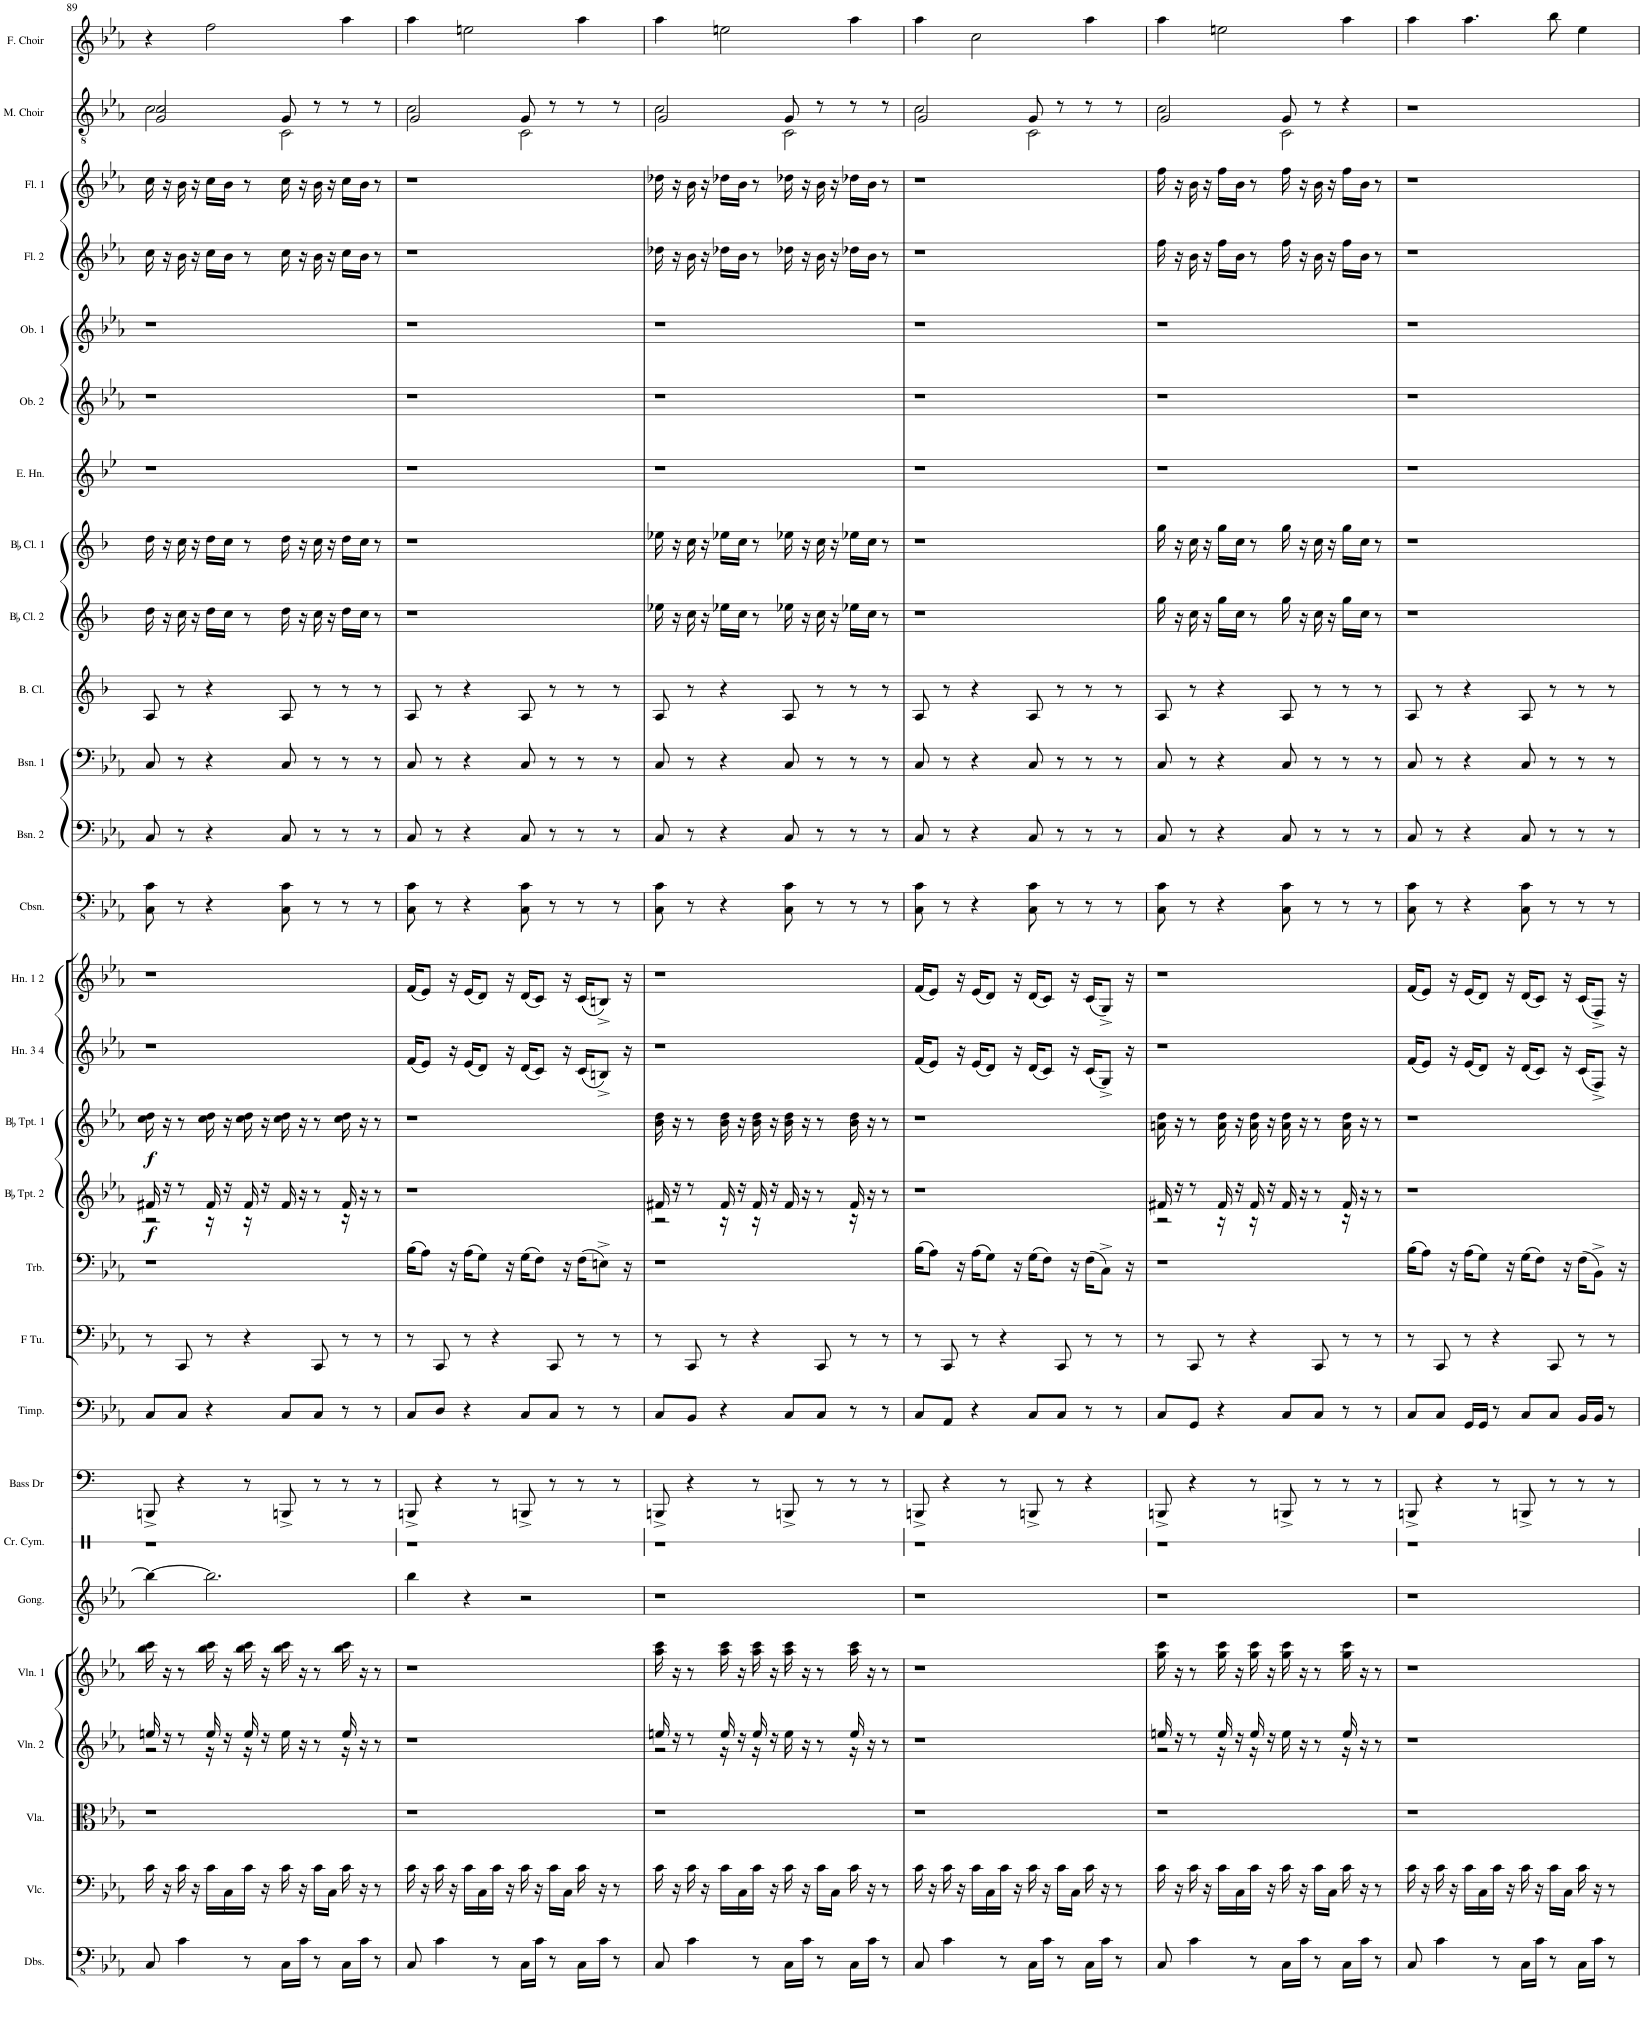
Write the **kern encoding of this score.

**kern	**kern	**kern	**kern	**kern	**kern	**kern	**kern	**kern	**kern	**kern	**kern	**dynam	**kern	**dynam	**kern	**kern	**kern	**kern	**kern	**kern	**kern	**kern	**kern	**kern	**kern	**kern	**kern	**kern	**kern
*part28	*part27	*part26	*part25	*part24	*part23	*part22	*part21	*part20	*part19	*part18	*part17	*part17	*part16	*part16	*part15	*part14	*part13	*part12	*part11	*part10	*part9	*part8	*part7	*part6	*part5	*part4	*part3	*part2	*part1
*staff28	*staff27	*staff26	*staff25	*staff24	*staff23	*staff22	*staff21	*staff20	*staff19	*staff18	*staff17	*staff17	*staff16	*staff16	*staff15	*staff14	*staff13	*staff12	*staff11	*staff10	*staff9	*staff8	*staff7	*staff6	*staff5	*staff4	*staff3	*staff2	*staff1
*I"Double Basses	*I"Violoncello	*I"Viola	*I"Violin 2	*I"Violin 1	*I"Gong	*I"Crash Cymbal	*I"Bass Drum	*I"Timpani	*I"Tuba	*I"Trombone	*I"BaccidentalFlat Trumpet 2	*	*I"BaccidentalFlat Trumpet 1	*	*I"Horn 3 4	*I"Horn 1 2	*I"Contrabassoon	*I"Bassoon 2	*I"Bassoon 1	*I"Bass Clarinet	*I"BaccidentalFlat Clarinet 2	*I"BaccidentalFlat Clarinet 1	*I"English Horn	*I"Oboe 2	*I"Oboe 1	*I"Flute 2	*I"Flute 1	*I"Male Choir.	*I"Female Choir.
*I'Dbs.	*I'Vlc.	*I'Vla.	*I'Vln. 2	*I'Vln. 1	*I'Gong.	*I'Cr. Cym.	*I'Bass Dr	*I'Timp.	*	*I'Trb.	*I'BaccidentalFlat Tpt. 2	*	*I'BaccidentalFlat Tpt. 1	*	*I'Hn. 3 4	*I'Hn. 1 2	*I'Cbsn.	*I'Bsn. 2	*I'Bsn. 1	*I'B. Cl.	*I'BaccidentalFlat Cl. 2	*I'BaccidentalFlat Cl. 1	*I'E. Hn.	*I'Ob. 2	*I'Ob. 1	*I'Fl. 2	*I'Fl. 1	*I'M. Choir	*I'F. Choir
!!LO:PB:g=z
*clefFv4	*clefF4	*clefC3	*clefG2	*clefG2	*clefG2	*clefX	*clefF4	*clefF4	*clefF4	*clefF4	*clefG2	*	*clefG2	*	*clefG2	*clefG2	*clefFv4	*clefF4	*clefF4	*clefG2	*clefG2	*clefG2	*clefG2	*clefG2	*clefG2	*clefG2	*clefG2	*clefGv2	*clefG2
*	*	*	*	*	*	*	*	*	*	*	*Trd1c2	*	*Trd1c2	*	*Trd4c7	*Trd4c7	*Trd7c12	*	*	*Trd8c14	*Trd1c2	*Trd1c2	*Trd4c7	*	*	*	*	*	*
*k[b-e-a-]	*k[b-e-a-]	*k[b-e-a-]	*k[b-e-a-]	*k[b-e-a-]	*k[b-e-a-]	*k[]	*k[]	*k[b-e-a-]	*k[b-e-a-]	*k[b-e-a-]	*k[b-e-a-]	*	*k[b-e-a-]	*	*k[b-e-a-]	*k[b-e-a-]	*k[b-e-a-]	*k[b-e-a-]	*k[b-e-a-]	*k[b-]	*k[b-]	*k[b-]	*k[b-e-]	*k[b-e-a-]	*k[b-e-a-]	*k[b-e-a-]	*k[b-e-a-]	*k[b-e-a-]	*k[b-e-a-]
=89	=89	=89	=89	=89	=89	=89	=89	=89	=89	=89	=89	=89	=89	=89	=89	=89	=89	=89	=89	=89	=89	=89	=89	=89	=89	=89	=89	=89	=89
*	*	*	*^	*	*	*	*	*	*	*	*^	*	*	*	*	*	*	*	*	*	*	*	*	*	*	*	*	*^	*
!	!	!	!	!	!	!	!	!	!	!	!	!	!	!LO:DY:b	!	!LO:DY:b	!	!	!	!	!	!	!	!	!	!	!	!	!	!	!	!
8CC/	16c\	1r	16een/	2r	16bb-\ 16ccc\	4bb-\_	1r	8BBBn^/	8C/L	8r	1r	16f#X/	2r	f	16cc\ 16dd\	f	1r	1r	8CC\ 8C\	8C/	8C/	8A/	16dd\	16dd\	1r	1r	1r	16cc\	16cc\	2G/ 2c/	2c\	4r
.	16r	.	16r	.	16r	.	.	.	.	.	.	16r	.	.	16r	.	.	.	.	.	.	.	16r	16r	.	.	.	16r	16r	.	.	.
4C\	16c\	.	8r	.	8r	.	.	4r	8C/J	8CC/	.	8r	.	.	8r	.	.	.	8r	8r	8r	8r	16cc\	16cc\	.	.	.	16b-\	16b-\	.	.	.
.	16r	.	.	.	.	.	.	.	.	.	.	.	.	.	.	.	.	.	.	.	.	.	16r	16r	.	.	.	16r	16r	.	.	.
.	16c\LL	.	16ee/	.	16bb-\ 16ccc\	2.bb-\]	.	.	4r	8r	.	16f#/	.	.	16cc\ 16dd\	.	.	.	4r	4r	4r	4r	16dd\LL	16dd\LL	.	.	.	16cc\LL	16cc\LL	.	.	2ff\
.	16C\	.	16r	.	16r	.	.	.	.	.	.	16r	.	.	16r	.	.	.	.	.	.	.	16cc\JJ	16cc\JJ	.	.	.	16b-\JJ	16b-\JJ	.	.	.
8r	16c\JJ	.	16ee/	.	16bb-\ 16ccc\	.	.	8r	.	4r	.	16f#/	.	.	16cc\ 16dd\	.	.	.	.	.	.	.	8r	8r	.	.	.	8r	8r	.	.	.
.	16r	.	16r	.	16r	.	.	.	.	.	.	16r	.	.	16r	.	.	.	.	.	.	.	.	.	.	.	.	.	.	.	.	.
16CC\LL	16c\	.	16ee\	16r	16bb-\ 16ccc\	.	.	8BBBn^/	8C/L	.	.	16f#/	16r	.	16cc\ 16dd\	.	.	.	8CC\ 8C\	8C/	8C/	8A/	16dd\	16dd\	.	.	.	16cc\	16cc\	8G/	2C\	.
16C\JJ	16r	.	16r	16r	16r	.	.	.	.	.	.	16r	16r	.	16r	.	.	.	.	.	.	.	16r	16r	.	.	.	16r	16r	.	.	.
8r	16c\LL	.	8r	8ryy	8r	.	.	8r	8C/J	8CC/	.	8r	8ryy	.	8r	.	.	.	8r	8r	8r	8r	16cc\	16cc\	.	.	.	16b-\	16b-\	8r	.	.
.	16C\JJ	.	.	.	.	.	.	.	.	.	.	.	.	.	.	.	.	.	.	.	.	.	16r	16r	.	.	.	16r	16r	.	.	.
16CC\LL	16c\	.	16ee/	16r	16bb-\ 16ccc\	.	.	8r	8r	8r	.	16f#/	16r	.	16cc\ 16dd\	.	.	.	8r	8r	8r	8r	16dd\LL	16dd\LL	.	.	.	16cc\LL	16cc\LL	8r	.	4aa-\
16C\JJ	16r	.	16r	8.ryy	16r	.	.	.	.	.	.	16r	8.ryy	.	16r	.	.	.	.	.	.	.	16cc\JJ	16cc\JJ	.	.	.	16b-\JJ	16b-\JJ	.	.	.
8r	8r	.	8r	.	8r	.	.	8r	8r	8r	.	8r	.	.	8r	.	.	.	8r	8r	8r	8r	8r	8r	.	.	.	8r	8r	8r	.	.
*	*	*	*v	*v	*	*	*	*	*	*	*	*v	*v	*	*	*	*	*	*	*	*	*	*	*	*	*	*	*	*	*	*	*
=90	=90	=90	=90	=90	=90	=90	=90	=90	=90	=90	=90	=90	=90	=90	=90	=90	=90	=90	=90	=90	=90	=90	=90	=90	=90	=90	=90	=90	=90	=90
8CC/	16c\	1r	1r	1r	4bb-\	1r	8BBBn^/	8C/L	8r	(16B-\KL	1r	.	1r	.	(16f/KL	(16f/KL	8CC\ 8C\	8C/	8C/	8A/	1r	1r	1r	1r	1r	1r	1r	2G/	2c\	4aa-\
.	16r	.	.	.	.	.	.	.	.	8A-\J)	.	.	.	.	8e-/J)	8e-/J)	.	.	.	.	.	.	.	.	.	.	.	.	.	.
4C\	16c\	.	.	.	.	.	4r	8D/J	8CC/	.	.	.	.	.	.	.	8r	8r	8r	8r	.	.	.	.	.	.	.	.	.	.
.	16r	.	.	.	.	.	.	.	.	16r	.	.	.	.	16r	16r	.	.	.	.	.	.	.	.	.	.	.	.	.	.
.	16c\LL	.	.	.	4r	.	.	4r	8r	(16A-\KL	.	.	.	.	(16e-/KL	(16e-/KL	4r	4r	4r	4r	.	.	.	.	.	.	.	.	.	2een\
.	16C\	.	.	.	.	.	.	.	.	8G\J)	.	.	.	.	8d/J)	8d/J)	.	.	.	.	.	.	.	.	.	.	.	.	.	.
8r	16c\JJ	.	.	.	.	.	8r	.	4r	.	.	.	.	.	.	.	.	.	.	.	.	.	.	.	.	.	.	.	.	.
.	16r	.	.	.	.	.	.	.	.	16r	.	.	.	.	16r	16r	.	.	.	.	.	.	.	.	.	.	.	.	.	.
16CC\LL	16c\	.	.	.	2r	.	8BBBn^/	8C/L	.	(16G\KL	.	.	.	.	(16d/KL	(16d/KL	8CC\ 8C\	8C/	8C/	8A/	.	.	.	.	.	.	.	8G/	2C\	.
16C\JJ	16r	.	.	.	.	.	.	.	.	8F\J)	.	.	.	.	8c/J)	8c/J)	.	.	.	.	.	.	.	.	.	.	.	.	.	.
8r	16c\LL	.	.	.	.	.	8r	8C/J	8CC/	.	.	.	.	.	.	.	8r	8r	8r	8r	.	.	.	.	.	.	.	8r	.	.
.	16C\JJ	.	.	.	.	.	.	.	.	16r	.	.	.	.	16r	16r	.	.	.	.	.	.	.	.	.	.	.	.	.	.
16CC\LL	16c\	.	.	.	.	.	8r	8r	8r	(16F\KL	.	.	.	.	(16c/KL	(16c/KL	8r	8r	8r	8r	.	.	.	.	.	.	.	8r	.	4aa-\
16C\JJ	16r	.	.	.	.	.	.	.	.	8En^\J)	.	.	.	.	8Bn^/J)	8Bn^/J)	.	.	.	.	.	.	.	.	.	.	.	.	.	.
8r	8r	.	.	.	.	.	8r	8r	8r	.	.	.	.	.	.	.	8r	8r	8r	8r	.	.	.	.	.	.	.	8r	.	.
.	.	.	.	.	.	.	.	.	.	16r	.	.	.	.	16r	16r	.	.	.	.	.	.	.	.	.	.	.	.	.	.
=91	=91	=91	=91	=91	=91	=91	=91	=91	=91	=91	=91	=91	=91	=91	=91	=91	=91	=91	=91	=91	=91	=91	=91	=91	=91	=91	=91	=91	=91	=91
*	*	*	*^	*	*	*	*	*	*	*	*^	*	*	*	*	*	*	*	*	*	*	*	*	*	*	*	*	*	*	*
8CC/	16c\	1r	16een/	2r	16aa-\ 16ccc\	1r	1r	8BBBn^/	8C/L	8r	1r	16f#X/	2r	.	16b-\ 16dd\	.	1r	1r	8CC\ 8C\	8C/	8C/	8A/	16ee-X\	16ee-X\	1r	1r	1r	16dd-X\	16dd-X\	2G/	2c\	4aa-\
.	16r	.	16r	.	16r	.	.	.	.	.	.	16r	.	.	16r	.	.	.	.	.	.	.	16r	16r	.	.	.	16r	16r	.	.	.
4C\	16c\	.	8r	.	8r	.	.	4r	8BB-/J	8CC/	.	8r	.	.	8r	.	.	.	8r	8r	8r	8r	16cc\	16cc\	.	.	.	16b-\	16b-\	.	.	.
.	16r	.	.	.	.	.	.	.	.	.	.	.	.	.	.	.	.	.	.	.	.	.	16r	16r	.	.	.	16r	16r	.	.	.
.	16c\LL	.	16ee/	.	16aa-\ 16ccc\	.	.	.	4r	8r	.	16f#/	.	.	16b-\ 16dd\	.	.	.	4r	4r	4r	4r	16ee-X\LL	16ee-X\LL	.	.	.	16dd-X\LL	16dd-X\LL	.	.	2een\
.	16C\	.	16r	.	16r	.	.	.	.	.	.	16r	.	.	16r	.	.	.	.	.	.	.	16cc\JJ	16cc\JJ	.	.	.	16b-\JJ	16b-\JJ	.	.	.
8r	16c\JJ	.	16ee/	.	16aa-\ 16ccc\	.	.	8r	.	4r	.	16f#/	.	.	16b-\ 16dd\	.	.	.	.	.	.	.	8r	8r	.	.	.	8r	8r	.	.	.
.	16r	.	16r	.	16r	.	.	.	.	.	.	16r	.	.	16r	.	.	.	.	.	.	.	.	.	.	.	.	.	.	.	.	.
16CC\LL	16c\	.	16ee\	16r	16aa-\ 16ccc\	.	.	8BBBn^/	8C/L	.	.	16f#/	16r	.	16b-\ 16dd\	.	.	.	8CC\ 8C\	8C/	8C/	8A/	16ee-X\	16ee-X\	.	.	.	16dd-X\	16dd-X\	8G/	2C\	.
16C\JJ	16r	.	16r	16r	16r	.	.	.	.	.	.	16r	16r	.	16r	.	.	.	.	.	.	.	16r	16r	.	.	.	16r	16r	.	.	.
8r	16c\LL	.	8r	8ryy	8r	.	.	8r	8C/J	8CC/	.	8r	8ryy	.	8r	.	.	.	8r	8r	8r	8r	16cc\	16cc\	.	.	.	16b-\	16b-\	8r	.	.
.	16C\JJ	.	.	.	.	.	.	.	.	.	.	.	.	.	.	.	.	.	.	.	.	.	16r	16r	.	.	.	16r	16r	.	.	.
16CC\LL	16c\	.	16ee/	16r	16aa-\ 16ccc\	.	.	8r	8r	8r	.	16f#/	16r	.	16b-\ 16dd\	.	.	.	8r	8r	8r	8r	16ee-X\LL	16ee-X\LL	.	.	.	16dd-X\LL	16dd-X\LL	8r	.	4aa-\
16C\JJ	16r	.	16r	8.ryy	16r	.	.	.	.	.	.	16r	8.ryy	.	16r	.	.	.	.	.	.	.	16cc\JJ	16cc\JJ	.	.	.	16b-\JJ	16b-\JJ	.	.	.
8r	8r	.	8r	.	8r	.	.	8r	8r	8r	.	8r	.	.	8r	.	.	.	8r	8r	8r	8r	8r	8r	.	.	.	8r	8r	8r	.	.
*	*	*	*v	*v	*	*	*	*	*	*	*	*v	*v	*	*	*	*	*	*	*	*	*	*	*	*	*	*	*	*	*	*	*
=92	=92	=92	=92	=92	=92	=92	=92	=92	=92	=92	=92	=92	=92	=92	=92	=92	=92	=92	=92	=92	=92	=92	=92	=92	=92	=92	=92	=92	=92	=92
8CC/	16c\	1r	1r	1r	1r	1r	8BBBn^/	8C/L	8r	(16B-\KL	1r	.	1r	.	(16f/KL	(16f/KL	8CC\ 8C\	8C/	8C/	8A/	1r	1r	1r	1r	1r	1r	1r	2G/	2c\	4aa-\
.	16r	.	.	.	.	.	.	.	.	8A-\J)	.	.	.	.	8e-/J)	8e-/J)	.	.	.	.	.	.	.	.	.	.	.	.	.	.
4C\	16c\	.	.	.	.	.	4r	8AA-/J	8CC/	.	.	.	.	.	.	.	8r	8r	8r	8r	.	.	.	.	.	.	.	.	.	.
.	16r	.	.	.	.	.	.	.	.	16r	.	.	.	.	16r	16r	.	.	.	.	.	.	.	.	.	.	.	.	.	.
.	16c\LL	.	.	.	.	.	.	4r	8r	(16A-\KL	.	.	.	.	(16e-/KL	(16e-/KL	4r	4r	4r	4r	.	.	.	.	.	.	.	.	.	2cc\
.	16C\	.	.	.	.	.	.	.	.	8G\J)	.	.	.	.	8d/J)	8d/J)	.	.	.	.	.	.	.	.	.	.	.	.	.	.
8r	16c\JJ	.	.	.	.	.	8r	.	4r	.	.	.	.	.	.	.	.	.	.	.	.	.	.	.	.	.	.	.	.	.
.	16r	.	.	.	.	.	.	.	.	16r	.	.	.	.	16r	16r	.	.	.	.	.	.	.	.	.	.	.	.	.	.
16CC\LL	16c\	.	.	.	.	.	8BBBn^/	8C/L	.	(16G\KL	.	.	.	.	(16d/KL	(16d/KL	8CC\ 8C\	8C/	8C/	8A/	.	.	.	.	.	.	.	8G/	2C\	.
16C\JJ	16r	.	.	.	.	.	.	.	.	8F\J)	.	.	.	.	8c/J)	8c/J)	.	.	.	.	.	.	.	.	.	.	.	.	.	.
8r	16c\LL	.	.	.	.	.	8r	8C/J	8CC/	.	.	.	.	.	.	.	8r	8r	8r	8r	.	.	.	.	.	.	.	8r	.	.
.	16C\JJ	.	.	.	.	.	.	.	.	16r	.	.	.	.	16r	16r	.	.	.	.	.	.	.	.	.	.	.	.	.	.
16CC\LL	16c\	.	.	.	.	.	4r	8r	8r	(16F\KL	.	.	.	.	(16c/KL	(16c/KL	8r	8r	8r	8r	.	.	.	.	.	.	.	8r	.	4aa-\
16C\JJ	16r	.	.	.	.	.	.	.	.	8C^\J)	.	.	.	.	8G^/J)	8G^/J)	.	.	.	.	.	.	.	.	.	.	.	.	.	.
8r	8r	.	.	.	.	.	.	8r	8r	.	.	.	.	.	.	.	8r	8r	8r	8r	.	.	.	.	.	.	.	8r	.	.
.	.	.	.	.	.	.	.	.	.	16r	.	.	.	.	16r	16r	.	.	.	.	.	.	.	.	.	.	.	.	.	.
=93	=93	=93	=93	=93	=93	=93	=93	=93	=93	=93	=93	=93	=93	=93	=93	=93	=93	=93	=93	=93	=93	=93	=93	=93	=93	=93	=93	=93	=93	=93
*	*	*	*^	*	*	*	*	*	*	*	*^	*	*	*	*	*	*	*	*	*	*	*	*	*	*	*	*	*	*	*
8CC/	16c\	1r	16een/	2r	16gg\ 16ccc\	1r	1r	8BBBn^/	8C/L	8r	1r	16f#X/	2r	.	16an\ 16dd\	.	1r	1r	8CC\ 8C\	8C/	8C/	8A/	16gg\	16gg\	1r	1r	1r	16ff\	16ff\	2G/	2c\	4aa-\
.	16r	.	16r	.	16r	.	.	.	.	.	.	16r	.	.	16r	.	.	.	.	.	.	.	16r	16r	.	.	.	16r	16r	.	.	.
4C\	16c\	.	8r	.	8r	.	.	4r	8GG/J	8CC/	.	8r	.	.	8r	.	.	.	8r	8r	8r	8r	16cc\	16cc\	.	.	.	16b-\	16b-\	.	.	.
.	16r	.	.	.	.	.	.	.	.	.	.	.	.	.	.	.	.	.	.	.	.	.	16r	16r	.	.	.	16r	16r	.	.	.
.	16c\LL	.	16ee/	.	16gg\ 16ccc\	.	.	.	4r	8r	.	16f#/	.	.	16a\ 16dd\	.	.	.	4r	4r	4r	4r	16gg\LL	16gg\LL	.	.	.	16ff\LL	16ff\LL	.	.	2een\
.	16C\	.	16r	.	16r	.	.	.	.	.	.	16r	.	.	16r	.	.	.	.	.	.	.	16cc\JJ	16cc\JJ	.	.	.	16b-\JJ	16b-\JJ	.	.	.
8r	16c\JJ	.	16ee/	.	16gg\ 16ccc\	.	.	8r	.	4r	.	16f#/	.	.	16a\ 16dd\	.	.	.	.	.	.	.	8r	8r	.	.	.	8r	8r	.	.	.
.	16r	.	16r	.	16r	.	.	.	.	.	.	16r	.	.	16r	.	.	.	.	.	.	.	.	.	.	.	.	.	.	.	.	.
16CC\LL	16c\	.	16ee\	16r	16gg\ 16ccc\	.	.	8BBBn^/	8C/L	.	.	16f#/	16r	.	16a\ 16dd\	.	.	.	8CC\ 8C\	8C/	8C/	8A/	16gg\	16gg\	.	.	.	16ff\	16ff\	8G/	2C\	.
16C\JJ	16r	.	16r	16r	16r	.	.	.	.	.	.	16r	16r	.	16r	.	.	.	.	.	.	.	16r	16r	.	.	.	16r	16r	.	.	.
8r	16c\LL	.	8r	8ryy	8r	.	.	8r	8C/J	8CC/	.	8r	8ryy	.	8r	.	.	.	8r	8r	8r	8r	16cc\	16cc\	.	.	.	16b-\	16b-\	8r	.	.
.	16C\JJ	.	.	.	.	.	.	.	.	.	.	.	.	.	.	.	.	.	.	.	.	.	16r	16r	.	.	.	16r	16r	.	.	.
16CC\LL	16c\	.	16ee/	16r	16gg\ 16ccc\	.	.	8r	8r	8r	.	16f#/	16r	.	16a\ 16dd\	.	.	.	8r	8r	8r	8r	16gg\LL	16gg\LL	.	.	.	16ff\LL	16ff\LL	4r	.	4aa-\
16C\JJ	16r	.	16r	8.ryy	16r	.	.	.	.	.	.	16r	8.ryy	.	16r	.	.	.	.	.	.	.	16cc\JJ	16cc\JJ	.	.	.	16b-\JJ	16b-\JJ	.	.	.
8r	8r	.	8r	.	8r	.	.	8r	8r	8r	.	8r	.	.	8r	.	.	.	8r	8r	8r	8r	8r	8r	.	.	.	8r	8r	.	.	.
*	*	*	*v	*v	*	*	*	*	*	*	*	*v	*v	*	*	*	*	*	*	*	*	*	*	*	*	*	*	*	*	*v	*v	*
=94	=94	=94	=94	=94	=94	=94	=94	=94	=94	=94	=94	=94	=94	=94	=94	=94	=94	=94	=94	=94	=94	=94	=94	=94	=94	=94	=94	=94	=94
8CC/	16c\	1r	1r	1r	1r	1r	8BBBn^/	8C/L	8r	(16B-\KL	1r	.	1r	.	(16f/KL	(16f/KL	8CC\ 8C\	8C/	8C/	8A/	1r	1r	1r	1r	1r	1r	1r	1r	4aa-\
.	16r	.	.	.	.	.	.	.	.	8A-\J)	.	.	.	.	8e-/J)	8e-/J)	.	.	.	.	.	.	.	.	.	.	.	.	.
4C\	16c\	.	.	.	.	.	4r	8C/J	8CC/	.	.	.	.	.	.	.	8r	8r	8r	8r	.	.	.	.	.	.	.	.	.
.	16r	.	.	.	.	.	.	.	.	16r	.	.	.	.	16r	16r	.	.	.	.	.	.	.	.	.	.	.	.	.
.	16c\LL	.	.	.	.	.	.	16GG/LL	8r	(16A-\KL	.	.	.	.	(16e-/KL	(16e-/KL	4r	4r	4r	4r	.	.	.	.	.	.	.	.	4.aa-\
.	16C\	.	.	.	.	.	.	16GG/JJ	.	8G\J)	.	.	.	.	8d/J)	8d/J)	.	.	.	.	.	.	.	.	.	.	.	.	.
8r	16c\JJ	.	.	.	.	.	8r	8r	4r	.	.	.	.	.	.	.	.	.	.	.	.	.	.	.	.	.	.	.	.
.	16r	.	.	.	.	.	.	.	.	16r	.	.	.	.	16r	16r	.	.	.	.	.	.	.	.	.	.	.	.	.
16CC\LL	16c\	.	.	.	.	.	8BBBn^/	8C/L	.	(16G\KL	.	.	.	.	(16d/KL	(16d/KL	8CC\ 8C\	8C/	8C/	8A/	.	.	.	.	.	.	.	.	.
16C\JJ	16r	.	.	.	.	.	.	.	.	8F\J)	.	.	.	.	8c/J)	8c/J)	.	.	.	.	.	.	.	.	.	.	.	.	.
8r	16c\LL	.	.	.	.	.	8r	8C/J	8CC/	.	.	.	.	.	.	.	8r	8r	8r	8r	.	.	.	.	.	.	.	.	8bb-\
.	16C\JJ	.	.	.	.	.	.	.	.	16r	.	.	.	.	16r	16r	.	.	.	.	.	.	.	.	.	.	.	.	.
16CC\LL	16c\	.	.	.	.	.	8r	16BB-/LL	8r	(16F\KL	.	.	.	.	(16c/KL	(16c/KL	8r	8r	8r	8r	.	.	.	.	.	.	.	.	4ee-\
16C\JJ	16r	.	.	.	.	.	.	16BB-/JJ	.	8BB-^\J)	.	.	.	.	8F^/J)	8F^/J)	.	.	.	.	.	.	.	.	.	.	.	.	.
8r	8r	.	.	.	.	.	8r	8r	8r	.	.	.	.	.	.	.	8r	8r	8r	8r	.	.	.	.	.	.	.	.	.
.	.	.	.	.	.	.	.	.	.	16r	.	.	.	.	16r	16r	.	.	.	.	.	.	.	.	.	.	.	.	.
=	=	=	=	=	=	=	=	=	=	=	=	=	=	=	=	=	=	=	=	=	=	=	=	=	=	=	=	=	=
*-	*-	*-	*-	*-	*-	*-	*-	*-	*-	*-	*-	*-	*-	*-	*-	*-	*-	*-	*-	*-	*-	*-	*-	*-	*-	*-	*-	*-	*-
